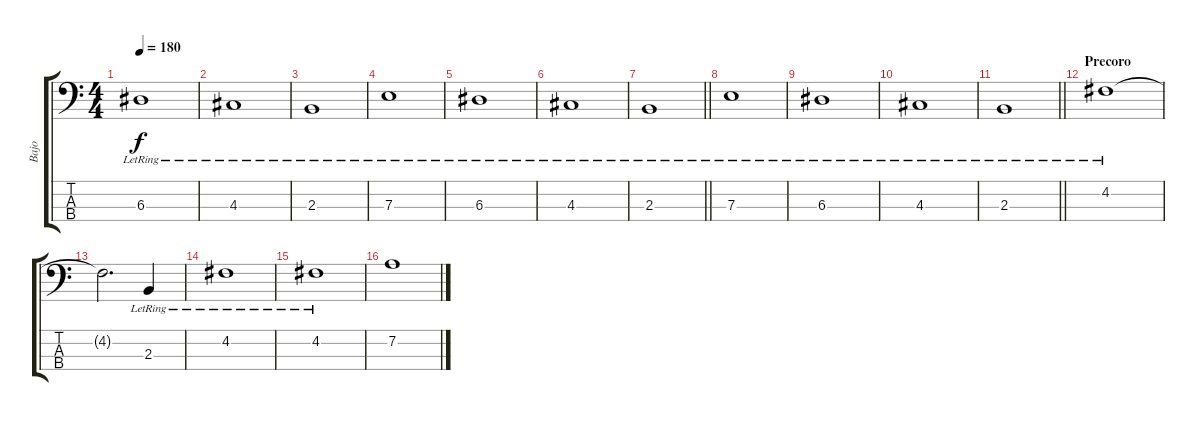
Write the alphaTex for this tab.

\track ("Bajo" "Bajo") {instrument electricbassfinger}
\staff {score tabs}
\tuning (G2 D2 A1 E1) {hide}
\ts (4 4)
\tempo 180
\clef f4
\ks c
6.3{lr}.1{dy f} |
4.3{lr}.1 |
2.3{lr}.1 |
7.3{lr}.1 |
6.3{lr}.1 |
4.3{lr}.1 |
\barLineRight lightlight
2.3{lr}.1 |
7.3{lr}.1 |
6.3{lr}.1 |
4.3{lr}.1 |
\barLineRight lightlight
2.3{lr}.1 |
\section ("" "Precoro")
4.2{lr}.1 |
4.2{t}.2{d} 2.3{lr}.4 |
4.2{lr}.1 |
4.2{lr}.1 |
7.2.1
